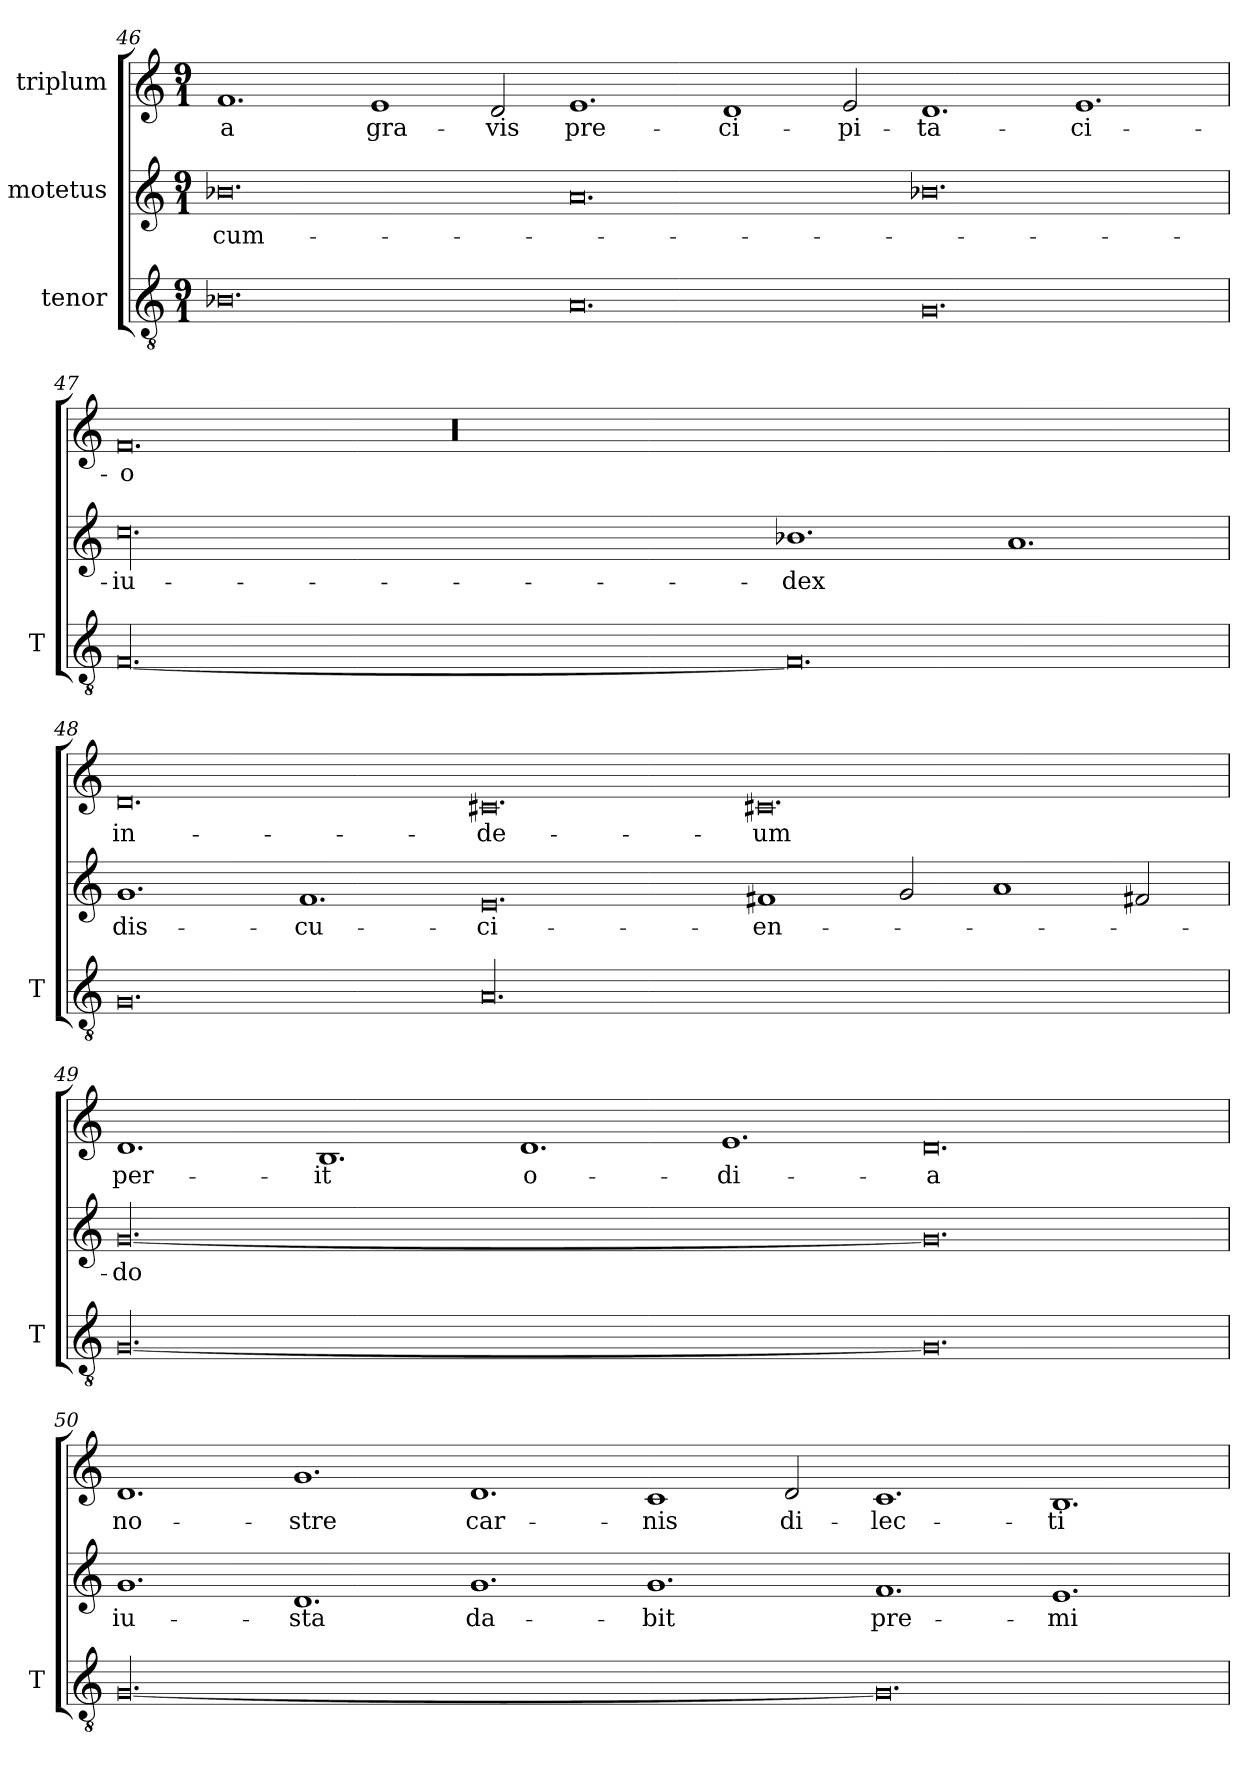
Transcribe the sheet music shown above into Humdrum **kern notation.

**kern	**kern	**text	**kern	**text
*part3	*part2	*part2	*part1	*part1
*staff3	*staff2	*staff2	*staff1	*staff1
*I"tenor	*I"motetus	*	*I"triplum	*
*I'T	*	*	*	*
*clefGv2	*clefG2	*	*clefG2	*
*k[]	*k[]	*	*k[]	*
*C:	*C:	*	*C:	*
*M9/1	*M9/1	*	*M9/1	*
=46	=46	=46	=46	=46
0.B-Xi\	0.b-Xi\	cum-	1.f/	-a
.	.	.	1e/	gra-
.	.	.	2d/	-vis
0.A/	0.a/	.	1.e/	pre-
.	.	.	1d/	-ci-
.	.	.	2e/	-pi-
0.G/	0.b-Xi\	.	1.d/	-ta-
.	.	.	1.e/	-ci-
!!LO:LB:g=z
=47	=47	=47	=47	=47
[00.F/	00.cc\	iu-	0.f/	-o
.	.	.	00.r	.
0.F/]	1.b-X\	-dex	.	.
.	1.a/	.	.	.
=48	=48	=48	=48	=48
0.G/	1.g/	dis-	0.d/	in-
.	1.f/	-cu-	.	.
00.A/	0.e/	-ci-	0.c#X/	de-
.	1f#X/	-en-	0.c#Xi/	-um
.	2g/	.	.	.
.	1a/	.	.	.
.	2f#Xi/	.	.	.
!!LO:PB:g=z
=49	=49	=49	=49	=49
[00.G/	[00.g/	-do	1.d/	per-
.	.	.	1.B/	-it
.	.	.	1.d/	o-
.	.	.	1.e/	-di-
0.G/]	0.g/]	.	0.d/	-a
=50	=50	=50	=50	=50
[00.G/	1.g/	iu-	1.d/	no-
.	1.d/	-sta	1.g/	-stre
.	1.g/	da-	1.d/	car-
.	1.g/	-bit	1c/	-nis
.	.	.	2d/	di-
0.G/]	1.f/	pre-	1.c/	-lec-
.	1.e/	-mi-	1.B/	-ti-
=	=	=	=	=
*-	*-	*-	*-	*-
